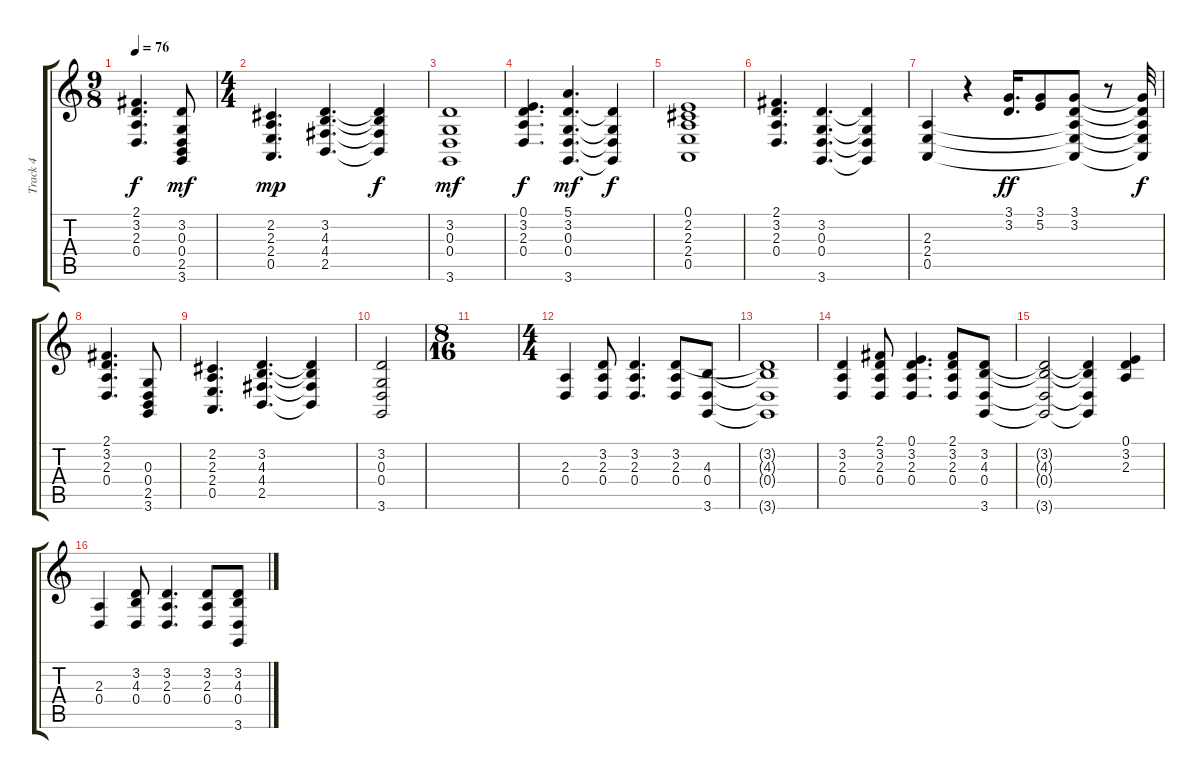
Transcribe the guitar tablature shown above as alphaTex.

\track ("Track 4" "Track 4") {instrument pad2warm}
\staff {score tabs}
\tuning (E4 B3 G3 D3 A2 E2) {hide}
\ts (9 8)
\tempo 76
\clef g2
\ks c
(2.1 3.2 2.3 0.4).4{d dy f} (3.2 0.3 0.4 2.5 3.6).8{dy mf} |
\ts (4 4)
(2.2 2.3 2.4 0.5).4{d dy mp} (3.2 4.3 4.4 2.5).4{d} (3.2{t} 4.3{t} 4.4{t} 2.5{t}).4{dy f} |
(3.2 0.3 0.4 3.6).1{dy mf} |
(0.1 3.2 2.3 0.4).4{d dy f balance 5 instrument synthstrings1} (5.1 3.2 0.3 0.4 3.6).4{d dy mf} (3.2{t} 0.3{t} 0.4{t} 3.6{t}).4{dy f} |
(0.1 2.2 2.3 2.4 0.5).1 |
(2.1 3.2 2.3 0.4).4{d balance 5 instrument synthstrings1} (3.2 0.3 0.4 3.6).4{d} (3.2{t} 0.3{t} 0.4{t} 3.6{t}).4 |
(2.3 2.4 0.5).4 r.4 (3.1 3.2).16{d dy ff} (3.1 5.2).8 (3.1 3.2 2.3{t} 2.4{t} 0.5{t}).8 r.8 (3.1{t} 3.2{t} 2.3{t} 2.4{t} 0.5{t}).32{dy f} |
(2.1 3.2 2.3 0.4).4{d} (0.3 0.4 2.5 3.6).8 |
(2.2 2.3 2.4 0.5).4{d instrument pad2warm} (3.2 4.3 4.4 2.5).4{d} (3.2{t} 4.3{t} 4.4{t} 2.5{t}).4 |
(3.2 0.3 0.4 3.6).2 |
\ts (8 16)
|
\ts (4 4)
(2.3 0.4).4{volume 7 balance 16 instrument pad2warm} (3.2 2.3 0.4).8 (3.2 2.3 0.4).4{d} (3.2 2.3 0.4).8 (4.3 0.4 3.6).8 |
(3.2{t} 4.3{t} 0.4{t} 3.6{t}).1 |
(3.2 2.3 0.4).4 (2.1 3.2 2.3 0.4).8 (0.1 3.2 2.3 0.4).4{d} (2.1 3.2 2.3 0.4).8 (3.2 4.3 0.4 3.6).8 |
(3.2{t} 4.3{t} 0.4{t} 3.6{t}).2 (3.2{t} 4.3{t} 0.4{t} 3.6{t}).4 (0.1 3.2 2.3).4 |
(2.3 0.4).4 (3.2 4.3 0.4).8 (3.2 2.3 0.4).4{d} (3.2 2.3 0.4).8 (3.2 4.3 0.4 3.6).8
